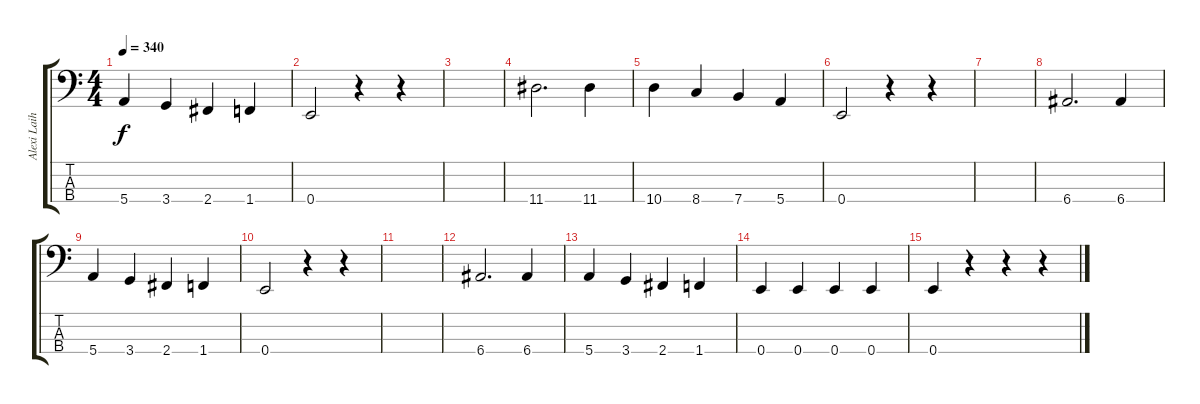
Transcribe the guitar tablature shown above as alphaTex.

\track ("Alexi Laiho Bass" "Alexi Laih") {instrument electricbasspick}
\staff {score tabs}
\tuning (G2 D2 A1 E1) {hide}
\ts (4 4)
\tempo 340
\clef f4
\ks c
5.4.4{dy f} 3.4.4 2.4.4 1.4.4 |
0.4.2 r.4 r.4 |
|
11.4.2{d} 11.4.4 |
10.4.4 8.4.4 7.4.4 5.4.4 |
0.4.2 r.4 r.4 |
|
6.4.2{d} 6.4.4 |
5.4.4 3.4.4 2.4.4 1.4.4 |
0.4.2 r.4 r.4 |
|
6.4.2{d} 6.4.4 |
5.4.4 3.4.4 2.4.4 1.4.4 |
0.4.4 0.4.4 0.4.4 0.4.4 |
0.4.4 r.4 r.4 r.4
